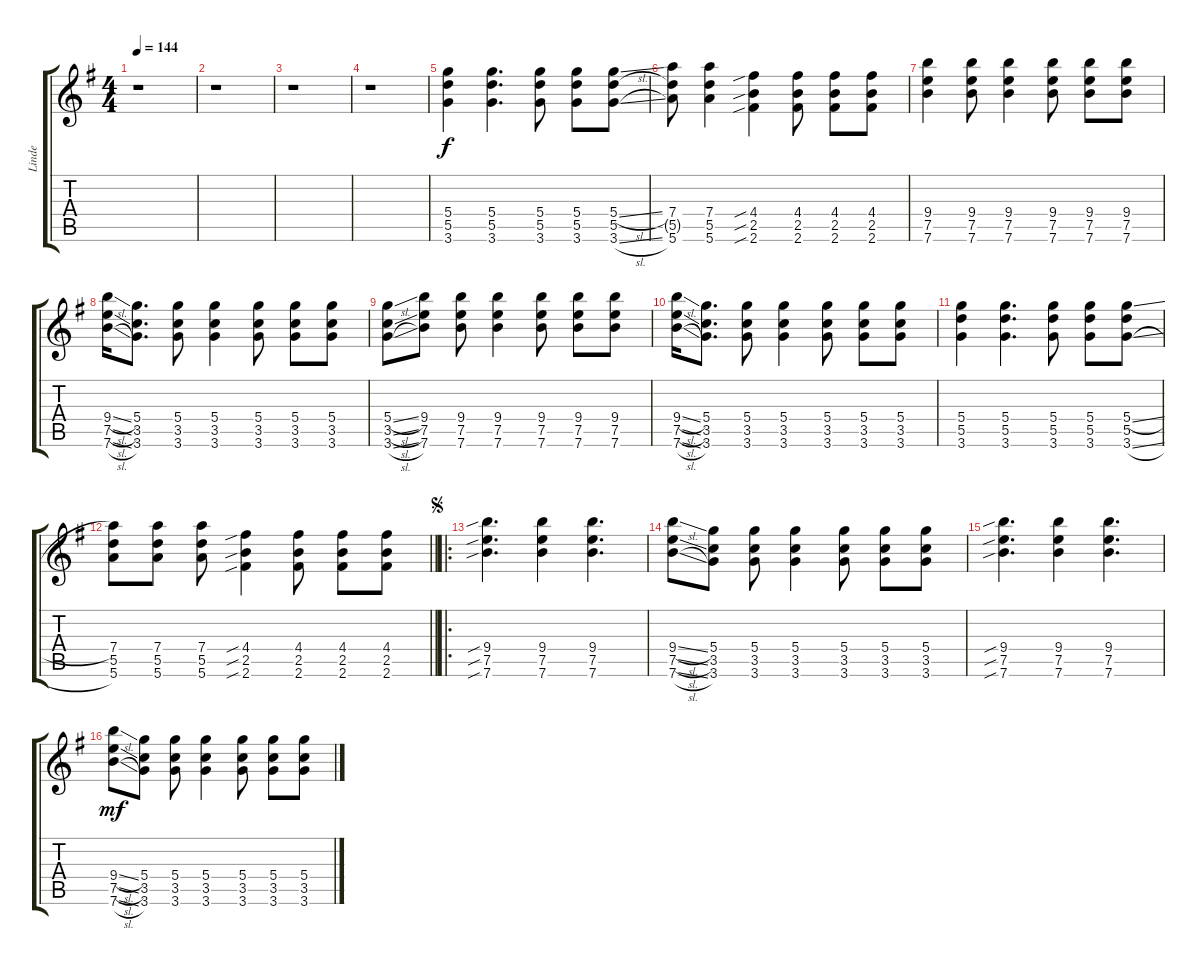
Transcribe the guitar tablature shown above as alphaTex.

\track ("Linde" "Linde") {instrument distortionguitar}
\staff {score tabs}
\tuning (E4 B3 G3 D3 A2 E2) {hide}
\ts (4 4)
\tempo 144
\clef g2
\ks g
r.1{dy f instrument distortionguitar} |
r.1 |
r.1 |
r.1 |
(5.4 5.5 3.6).4{ot 8vb} (5.4 5.5 3.6).4{d ot 8vb} (5.4 5.5 3.6).8{ot 8vb} (5.4 5.5 3.6).8{ot 8vb} (5.4{sl} 5.5 3.6{sl}).8{ot 8vb} |
(7.4 5.5{t} 5.6).8{ot 8vb} (7.4 5.5 5.6).4{ot 8vb} (4.4{sib} 2.5{sib} 2.6{sib}).4{ot 8vb} (4.4 2.5 2.6).8{ot 8vb} (4.4 2.5 2.6).8{ot 8vb} (4.4 2.5 2.6).8{ot 8vb} |
(9.4 7.5 7.6).4{ot 8vb} (9.4 7.5 7.6).8{ot 8vb} (9.4 7.5 7.6).4{ot 8vb} (9.4 7.5 7.6).8{ot 8vb} (9.4 7.5 7.6).8{ot 8vb} (9.4 7.5 7.6).8{ot 8vb} |
(9.4{sl} 7.5{sl} 7.6{sl}).16{ot 8vb} (5.4 3.5 3.6).8{d ot 8vb} (5.4 3.5 3.6).8{ot 8vb} (5.4 3.5 3.6).4{ot 8vb} (5.4 3.5 3.6).8{ot 8vb} (5.4 3.5 3.6).8{ot 8vb} (5.4 3.5 3.6).8{ot 8vb} |
(5.4{sl} 3.5{sl} 3.6{sl}).8{ot 8vb} (9.4 7.5 7.6).8{ot 8vb} (9.4 7.5 7.6).8{ot 8vb} (9.4 7.5 7.6).4{ot 8vb} (9.4 7.5 7.6).8{ot 8vb} (9.4 7.5 7.6).8{ot 8vb} (9.4 7.5 7.6).8{ot 8vb} |
(9.4{sl} 7.5{sl} 7.6{sl}).16{ot 8vb} (5.4 3.5 3.6).8{d ot 8vb} (5.4 3.5 3.6).8{ot 8vb} (5.4 3.5 3.6).4{ot 8vb} (5.4 3.5 3.6).8{ot 8vb} (5.4 3.5 3.6).8{ot 8vb} (5.4 3.5 3.6).8{ot 8vb} |
(5.4 5.5 3.6).4{ot 8vb} (5.4 5.5 3.6).4{d ot 8vb} (5.4 5.5 3.6).8{ot 8vb} (5.4 5.5 3.6).8{ot 8vb} (5.4{sl} 5.5 3.6{sl}).8{ot 8vb} |
\barLineRight lightlight
(7.4 5.5 5.6).8{ot 8vb} (7.4 5.5 5.6).8{ot 8vb} (7.4 5.5 5.6).8{ot 8vb} (4.4{sib} 2.5{sib} 2.6{sib}).4{ot 8vb} (4.4 2.5 2.6).8{ot 8vb} (4.4 2.5 2.6).8{ot 8vb} (4.4 2.5 2.6).8{ot 8vb} |
\ro
\jump segno
(9.4{sib} 7.5{sib} 7.6{sib}).4{d ot 8vb} (9.4 7.5 7.6).4{ot 8vb} (9.4 7.5 7.6).4{d ot 8vb} |
(9.4{sl} 7.5{sl} 7.6{sl}).8{ot 8vb} (5.4 3.5 3.6).8{ot 8vb} (5.4 3.5 3.6).8{ot 8vb} (5.4 3.5 3.6).4{ot 8vb} (5.4 3.5 3.6).8{ot 8vb} (5.4 3.5 3.6).8{ot 8vb} (5.4 3.5 3.6).8{ot 8vb} |
(9.4{sib} 7.5{sib} 7.6{sib}).4{d ot 8vb} (9.4 7.5 7.6).4{ot 8vb} (9.4 7.5 7.6).4{d ot 8vb} |
(9.4{sl} 7.5{sl} 7.6{sl}).8{ot 8vb dy mf} (5.4 3.5 3.6).8{ot 8vb} (5.4 3.5 3.6).8{ot 8vb} (5.4 3.5 3.6).4{ot 8vb} (5.4 3.5 3.6).8{ot 8vb} (5.4 3.5 3.6).8{ot 8vb} (5.4 3.5 3.6).8{ot 8vb}
